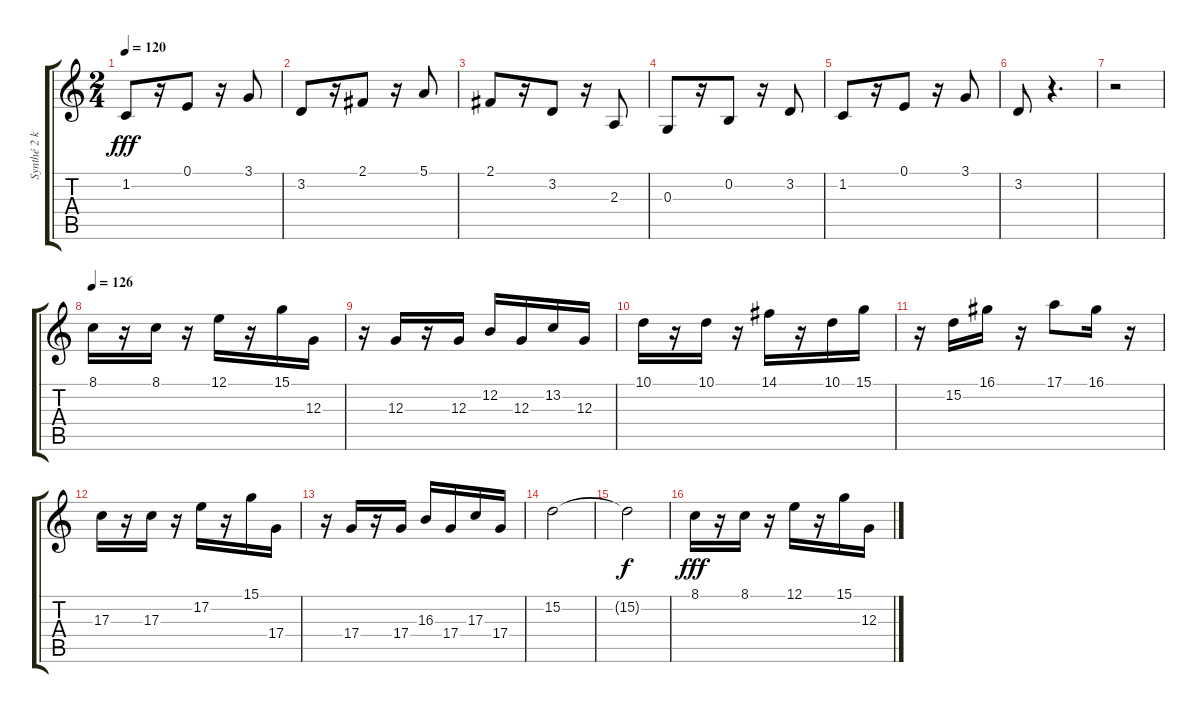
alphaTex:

\track ("Synthé 2 kojote" "Synthé 2 k") {instrument brasssection}
\staff {score tabs}
\tuning (E4 B3 G3 D3 A2 E2) {hide}
\ts (2 4)
\tempo 120
\clef g2
\ks c
1.2.8{dy fff} r.16 0.1.8 r.16 3.1.8 |
3.2.8 r.16 2.1.8 r.16 5.1.8 |
2.1.8 r.16 3.2.8 r.16 2.3.8 |
0.3.8 r.16 0.2.8 r.16 3.2.8 |
1.2.8 r.16 0.1.8 r.16 3.1.8 |
3.2.8 r.4{d} |
r.2 |
\tempo 126
8.1.16 r.16 8.1.16 r.16 12.1.16 r.16 15.1.16 12.3.16 |
r.16 12.3.16 r.16 12.3.16 12.2.16 12.3.16 13.2.16 12.3.16 |
10.1.16 r.16 10.1.16 r.16 14.1.16 r.16 10.1.16 15.1.16 |
r.16 15.2.16 16.1.16 r.16 17.1.8 16.1.16 r.16 |
17.3.16 r.16 17.3.16 r.16 17.2.16 r.16 15.1.16 17.4.16 |
r.16 17.4.16 r.16 17.4.16 16.3.16 17.4.16 17.3.16 17.4.16 |
15.2.2 |
15.2{t}.2{dy f} |
8.1.16{dy fff} r.16 8.1.16 r.16 12.1.16 r.16 15.1.16 12.3.16
